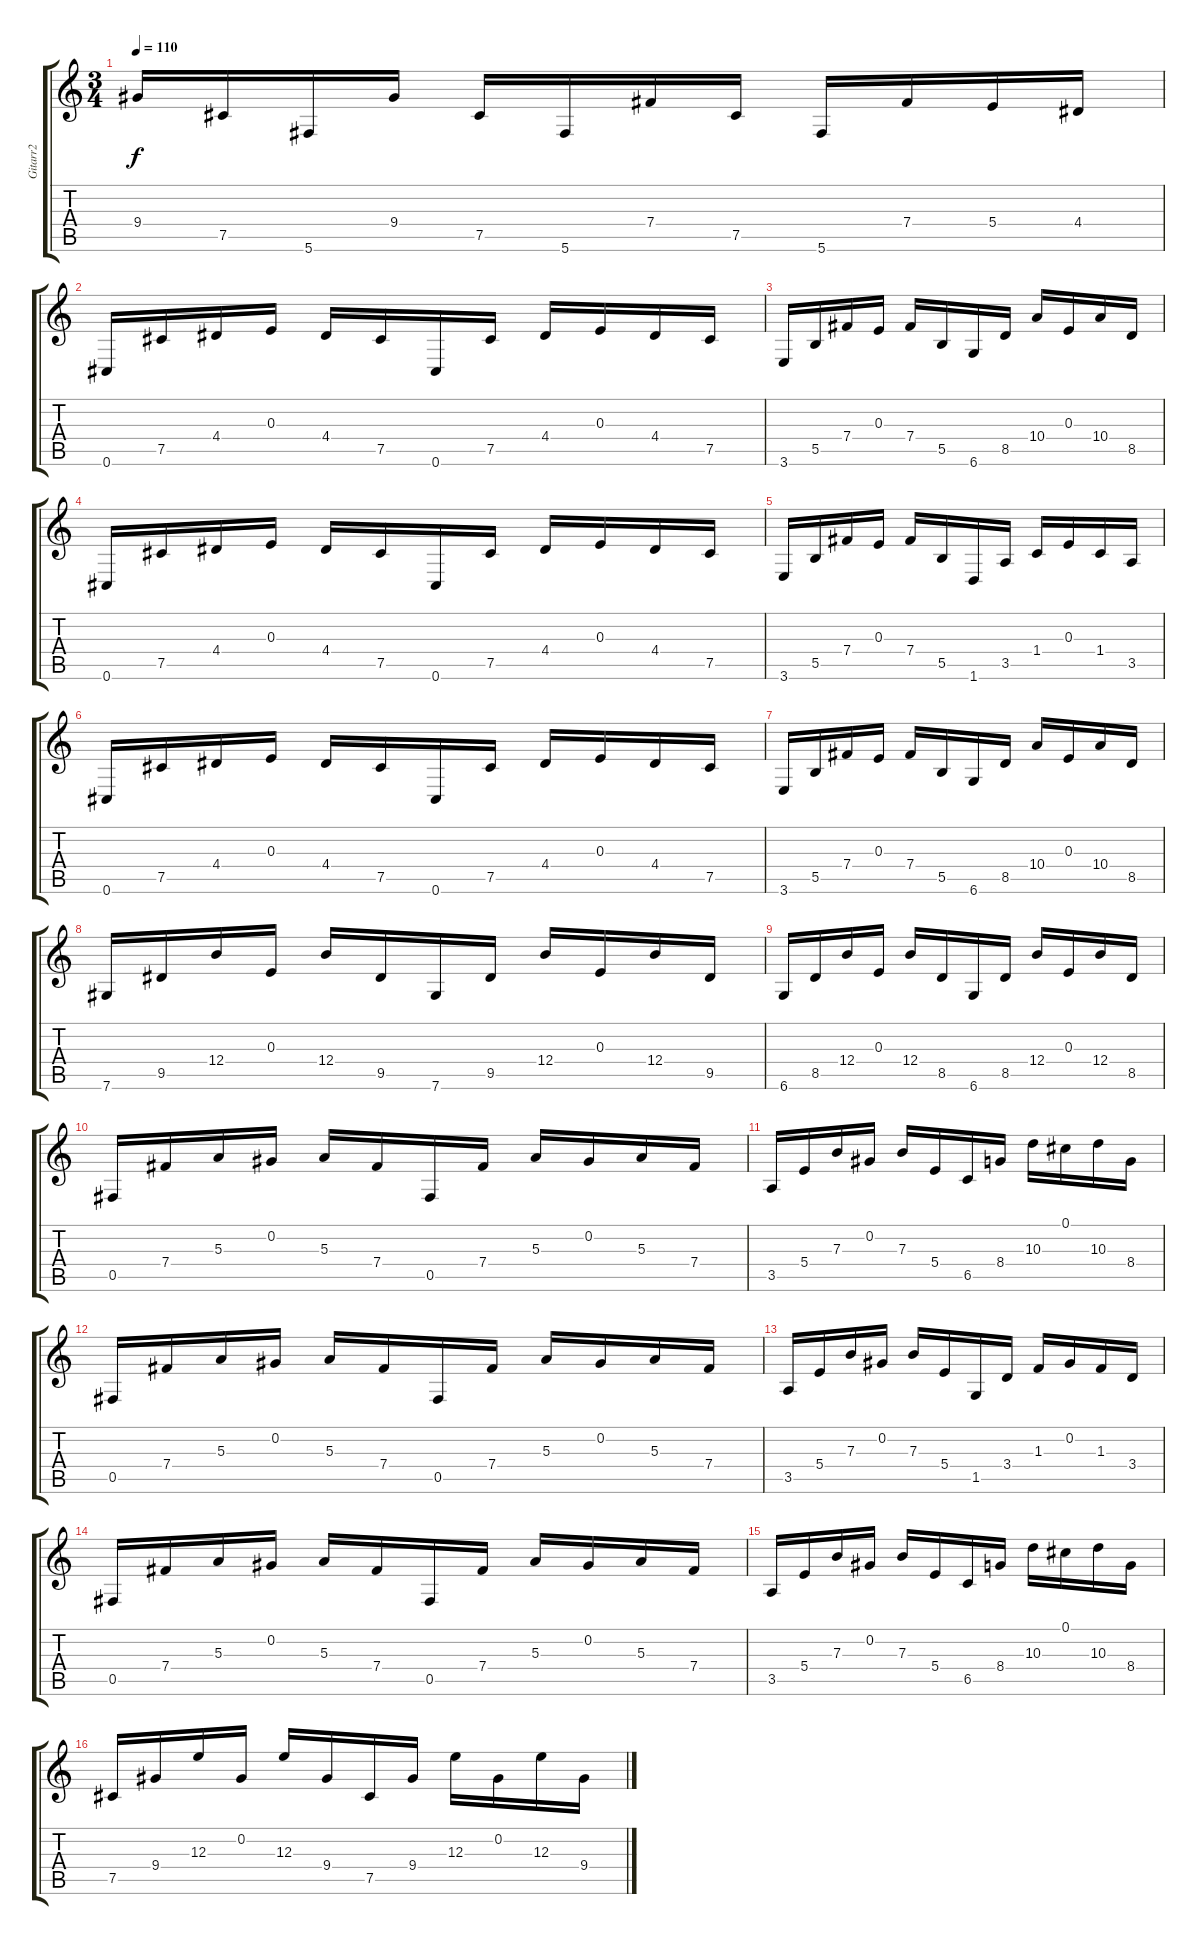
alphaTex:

\track ("Gitarr2" "Gitarr2") {instrument overdrivenguitar}
\staff {score tabs}
\tuning (Db4 Ab3 E3 B2 Gb2 Db2) {hide}
\ts (3 4)
\tempo 110
\clef g2
\ks c
9.4.16{dy f} 7.5.16 5.6.16 9.4.16 7.5.16 5.6.16 7.4.16 7.5.16 5.6.16 7.4.16 5.4.16 4.4.16 |
0.6.16 7.5.16 4.4.16 0.3.16 4.4.16 7.5.16 0.6.16 7.5.16 4.4.16 0.3.16 4.4.16 7.5.16 |
3.6.16 5.5.16 7.4.16 0.3.16 7.4.16 5.5.16 6.6.16 8.5.16 10.4.16 0.3.16 10.4.16 8.5.16 |
0.6.16 7.5.16 4.4.16 0.3.16 4.4.16 7.5.16 0.6.16 7.5.16 4.4.16 0.3.16 4.4.16 7.5.16 |
3.6.16 5.5.16 7.4.16 0.3.16 7.4.16 5.5.16 1.6.16 3.5.16 1.4.16 0.3.16 1.4.16 3.5.16 |
0.6.16 7.5.16 4.4.16 0.3.16 4.4.16 7.5.16 0.6.16 7.5.16 4.4.16 0.3.16 4.4.16 7.5.16 |
3.6.16 5.5.16 7.4.16 0.3.16 7.4.16 5.5.16 6.6.16 8.5.16 10.4.16 0.3.16 10.4.16 8.5.16 |
7.6.16 9.5.16 12.4.16 0.3.16 12.4.16 9.5.16 7.6.16 9.5.16 12.4.16 0.3.16 12.4.16 9.5.16 |
6.6.16 8.5.16 12.4.16 0.3.16 12.4.16 8.5.16 6.6.16 8.5.16 12.4.16 0.3.16 12.4.16 8.5.16 |
0.5.16 7.4.16 5.3.16 0.2.16 5.3.16 7.4.16 0.5.16 7.4.16 5.3.16 0.2.16 5.3.16 7.4.16 |
3.5.16 5.4.16 7.3.16 0.2.16 7.3.16 5.4.16 6.5.16 8.4.16 10.3.16 0.1.16 10.3.16 8.4.16 |
0.5.16 7.4.16 5.3.16 0.2.16 5.3.16 7.4.16 0.5.16 7.4.16 5.3.16 0.2.16 5.3.16 7.4.16 |
3.5.16 5.4.16 7.3.16 0.2.16 7.3.16 5.4.16 1.5.16 3.4.16 1.3.16 0.2.16 1.3.16 3.4.16 |
0.5.16 7.4.16 5.3.16 0.2.16 5.3.16 7.4.16 0.5.16 7.4.16 5.3.16 0.2.16 5.3.16 7.4.16 |
3.5.16 5.4.16 7.3.16 0.2.16 7.3.16 5.4.16 6.5.16 8.4.16 10.3.16 0.1.16 10.3.16 8.4.16 |
7.5.16 9.4.16 12.3.16 0.2.16 12.3.16 9.4.16 7.5.16 9.4.16 12.3.16 0.2.16 12.3.16 9.4.16
